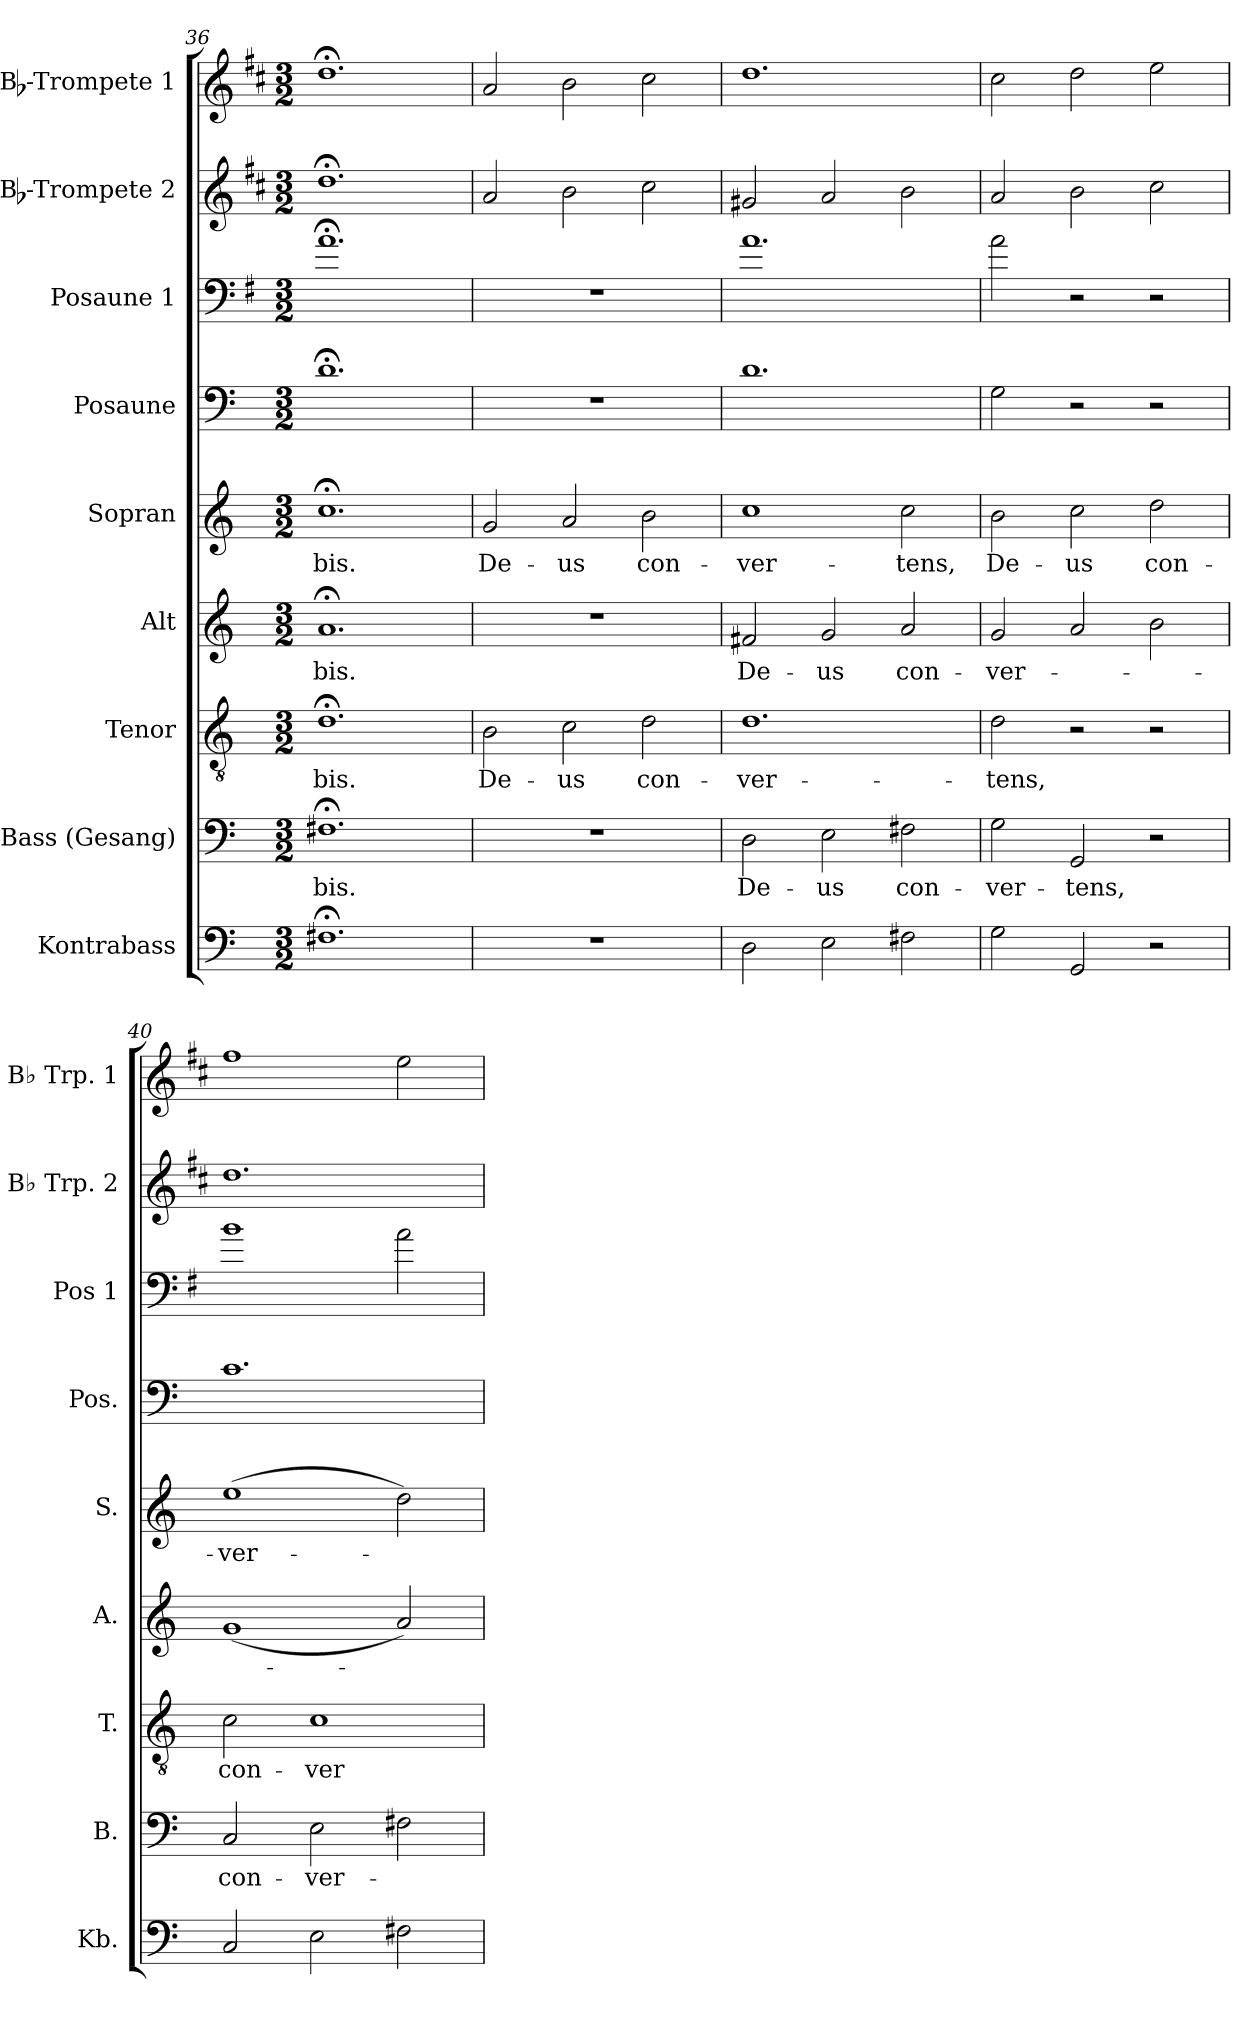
**kern	**kern	**text	**kern	**text	**kern	**text	**kern	**text	**kern	**kern	**kern	**kern
*part9	*part8	*part8	*part7	*part7	*part6	*part6	*part5	*part5	*part4	*part3	*part2	*part1
*staff9	*staff8	*staff8	*staff7	*staff7	*staff6	*staff6	*staff5	*staff5	*staff4	*staff3	*staff2	*staff1
*I"Kontrabass	*I"Bass (Gesang)	*	*I"Tenor	*	*I"Alt	*	*I"Sopran	*	*I"Posaune	*I"Posaune 1	*I"Bb-Trompete 2	*I"Bb-Trompete 1
*I'Kb.	*I'B.	*	*I'T.	*	*I'A.	*	*I'S.	*	*I'Pos.	*I'Pos 1	*I'Bb Trp. 2	*I'Bb Trp. 1
*clefF4	*clefF4	*	*clefGv2	*	*clefG2	*	*clefG2	*	*clefF4	*clefF4	*clefG2	*clefG2
*ITrd7c12	*	*	*	*	*	*	*	*	*	*ITrd4c7	*ITrd1c2	*ITrd1c2
*k[]	*k[]	*	*k[]	*	*k[]	*	*k[]	*	*k[]	*k[]	*k[]	*k[]
*C:	*C:	*	*C:	*	*C:	*	*C:	*	*C:	*C:	*C:	*C:
*M3/2	*M3/2	*	*M3/2	*	*M3/2	*	*M3/2	*	*M3/2	*M3/2	*M3/2	*M3/2
=36	=36	=36	=36	=36	=36	=36	=36	=36	=36	=36	=36	=36
!	!	!LO:LY:b	!	!LO:LY:b	!	!LO:LY:b	!	!LO:LY:b	!	!	!	!
1.FF#X;<	1.F#X;<	-bis.	1.d;<	-bis.	1.a;<	-bis.	1.cc;<	-bis.	1.d;<	1.d;<	1.cc;<	1.cc;<
=37	=37	=37	=37	=37	=37	=37	=37	=37	=37	=37	=37	=37
!	!	!	!	!LO:LY:b	!	!	!	!LO:LY:b	!	!	!	!
1.r	1.r	.	2B\	De-	1.r	.	2g/	De-	1.r	1.r	2g/	2g/
!	!	!	!	!LO:LY:b	!	!	!	!LO:LY:b	!	!	!	!
.	.	.	2c\	-us	.	.	2a/	-us	.	.	2a\	2a\
!	!	!	!	!LO:LY:b	!	!	!	!LO:LY:b	!	!	!	!
.	.	.	2d\	con-	.	.	2b\	con-	.	.	2b\	2b\
!!LO:PB:g=z
=38	=38	=38	=38	=38	=38	=38	=38	=38	=38	=38	=38	=38
!	!	!LO:LY:b	!	!LO:LY:b	!	!LO:LY:b	!	!LO:LY:b	!	!	!	!
2DD\	2D\	De-	1.d	-ver-	2f#X/	De-	1cc	-ver-	1.d	1.d	2f#X/	1.cc
!	!	!LO:LY:b	!	!	!	!LO:LY:b	!	!	!	!	!	!
2EE\	2E\	-us	.	.	2g/	-us	.	.	.	.	2g/	.
!	!	!LO:LY:b	!	!	!	!LO:LY:b	!	!LO:LY:b	!	!	!	!
2FF#X\	2F#X\	con-	.	.	2a/	con-	2cc\	-tens,	.	.	2a\	.
=39	=39	=39	=39	=39	=39	=39	=39	=39	=39	=39	=39	=39
!	!	!LO:LY:b	!	!LO:LY:b	!	!LO:LY:b	!	!LO:LY:b	!	!	!	!
2GG\	2G\	-ver-	2d\	-tens,	2g/	-ver-	2b\	De-	2G\	2d\	2g/	2b\
!	!	!LO:LY:b	!	!	!	!	!	!LO:LY:b	!	!	!	!
2GGG/	2GG/	-tens,	2r	.	2a/	.	2cc\	-us	2r	2r	2a\	2cc\
!	!	!	!	!	!	!	!	!LO:LY:b	!	!	!	!
2r	2r	.	2r	.	2b\	.	2dd\	con-	2r	2r	2b\	2dd\
=40	=40	=40	=40	=40	=40	=40	=40	=40	=40	=40	=40	=40
!	!	!LO:LY:b	!	!LO:LY:b	!	!	!	!LO:LY:b	!	!	!	!
2CC/	2C/	con-	2c\	con-	(<1g	.	(>1ee	-ver-	1.c	1e	1.cc	1ee
!	!	!LO:LY:b	!	!LO:LY:b	!	!	!	!	!	!	!	!
2EE\	2E\	-ver-	1c	-ver-	.	.	.	.	.	.	.	.
2FF#X\	2F#X\	.	.	.	2a/)	.	2dd\)	.	.	2d\	.	2dd\
=	=	=	=	=	=	=	=	=	=	=	=	=
*-	*-	*-	*-	*-	*-	*-	*-	*-	*-	*-	*-	*-
